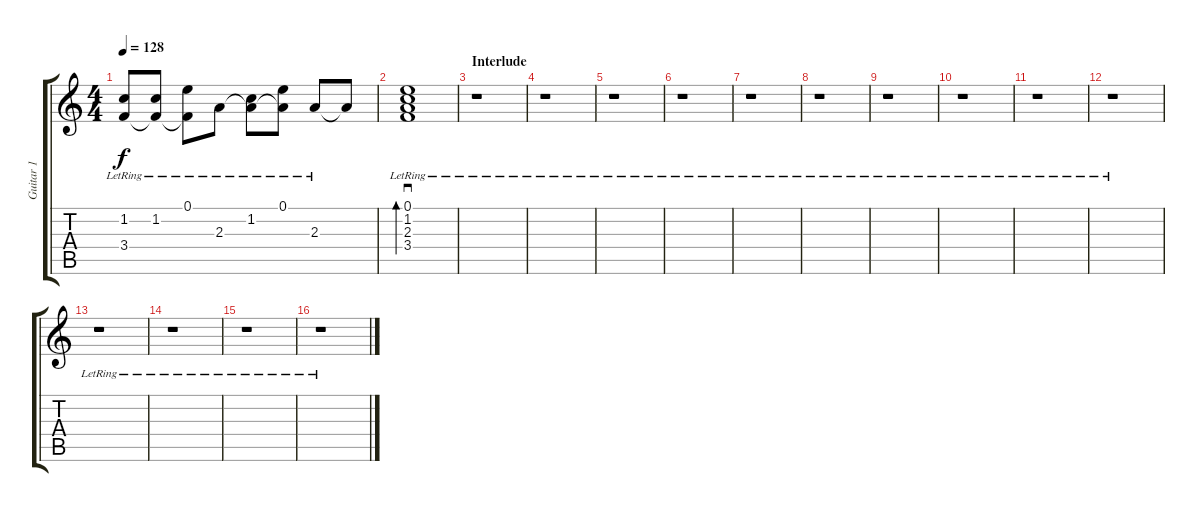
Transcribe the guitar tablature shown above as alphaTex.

\track ("Guitar 1" "Guitar 1") {instrument acousticguitarnylon}
\staff {score tabs}
\tuning (E4 B3 G3 D3 A2 E2) {hide}
\ts (4 4)
\tempo 128
\clef g2
\ks c
(1.2{t} 3.4{lr}).8{dy f} (1.2{lr} 3.4{t}).8 (0.1{lr} 3.4{t}).8 2.3{lr}.8 (1.2{lr} 2.3{t}).8 (0.1{lr} 2.3{t}).8 2.3{lr}.8 2.3{t}.8 |
(0.1{lr} 1.2{lr} 2.3{lr} 3.4{lr}).1{sd bd 480} |
\section ("" "Interlude")
r.1 |
r.1 |
r.1 |
r.1 |
r.1 |
r.1 |
r.1 |
r.1 |
r.1 |
r.1 |
r.1 |
r.1 |
r.1 |
r.1
